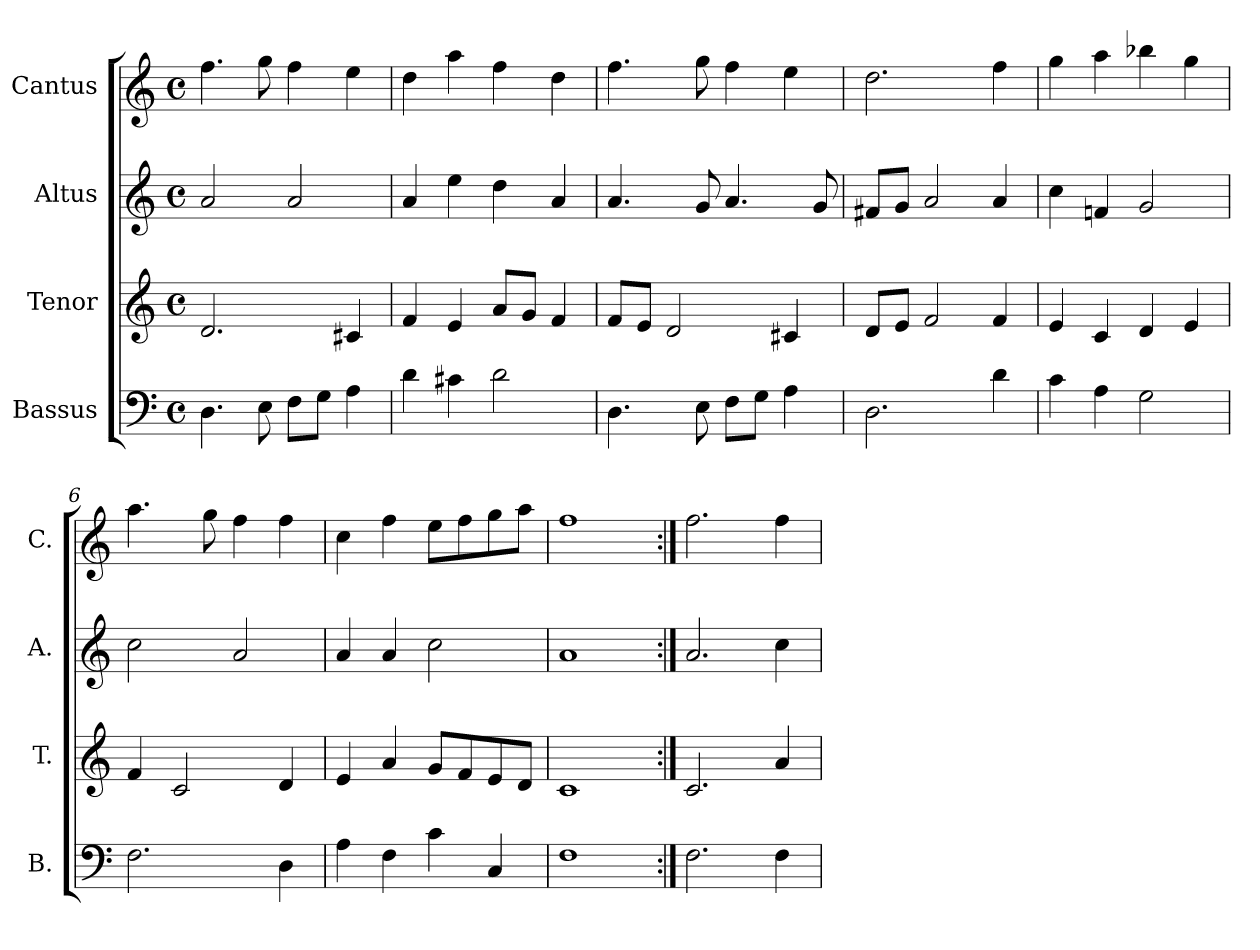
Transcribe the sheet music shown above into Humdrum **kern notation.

**kern	**kern	**kern	**kern
*part4	*part3	*part2	*part1
*staff4	*staff3	*staff2	*staff1
*I"Bassus	*I"Tenor	*I"Altus	*I"Cantus
*I'B.	*I'T.	*I'A.	*I'C.
*clefF4	*clefG2	*clefG2	*clefG2
*k[]	*k[]	*k[]	*k[]
*M4/4	*M4/4	*M4/4	*M4/4
*met(c)	*met(c)	*met(c)	*met(c)
=1	=1	=1	=1
4.D\	2.d/	2a/	4.ff\
8E\	.	.	8gg\
8F\L	.	2a/	4ff\
8G\J	.	.	.
4A\	4c#X/	.	4ee\
=2	=2	=2	=2
4d\	4f/	4a/	4dd\
4c#X\	4e/	4ee\	4aa\
2d\	8a/L	4dd\	4ff\
.	8g/J	.	.
.	4f/	4a/	4dd\
=3	=3	=3	=3
4.D\	8f/L	4.a/	4.ff\
.	8e/J	.	.
.	2d/	.	.
8E\	.	8g/	8gg\
8F\L	.	4.a/	4ff\
8G\J	.	.	.
4A\	4c#X/	.	4ee\
.	.	8g/	.
=4	=4	=4	=4
2.D\	8d/L	8f#X/L	2.dd\
.	8e/J	8g/J	.
.	2f/	2a/	.
4d\	4f/	4a/	4ff\
=5	=5	=5	=5
4c\	4e/	4cc\	4gg\
4A\	4c/	4fn/	4aa\
2G\	4d/	2g/	4bb-X\
.	4e/	.	4gg\
=6	=6	=6	=6
2.F\	4f/	2cc\	4.aa\
.	2c/	.	.
.	.	.	8gg\
.	.	2a/	4ff\
4D\	4d/	.	4ff\
=7	=7	=7	=7
4A\	4e/	4a/	4cc\
4F\	4a/	4a/	4ff\
4c\	8g/L	2cc\	8ee\L
.	8f/	.	8ff\
4C/	8e/	.	8gg\
.	8d/J	.	8aa\J
=8	=8	=8	=8
1F	1c	1a	1ff
=9:|!	=9:|!	=9:|!	=9:|!
2.F\	2.c/	2.a/	2.ff\
4F\	4a/	4cc\	4ff\
=	=	=	=
*-	*-	*-	*-
